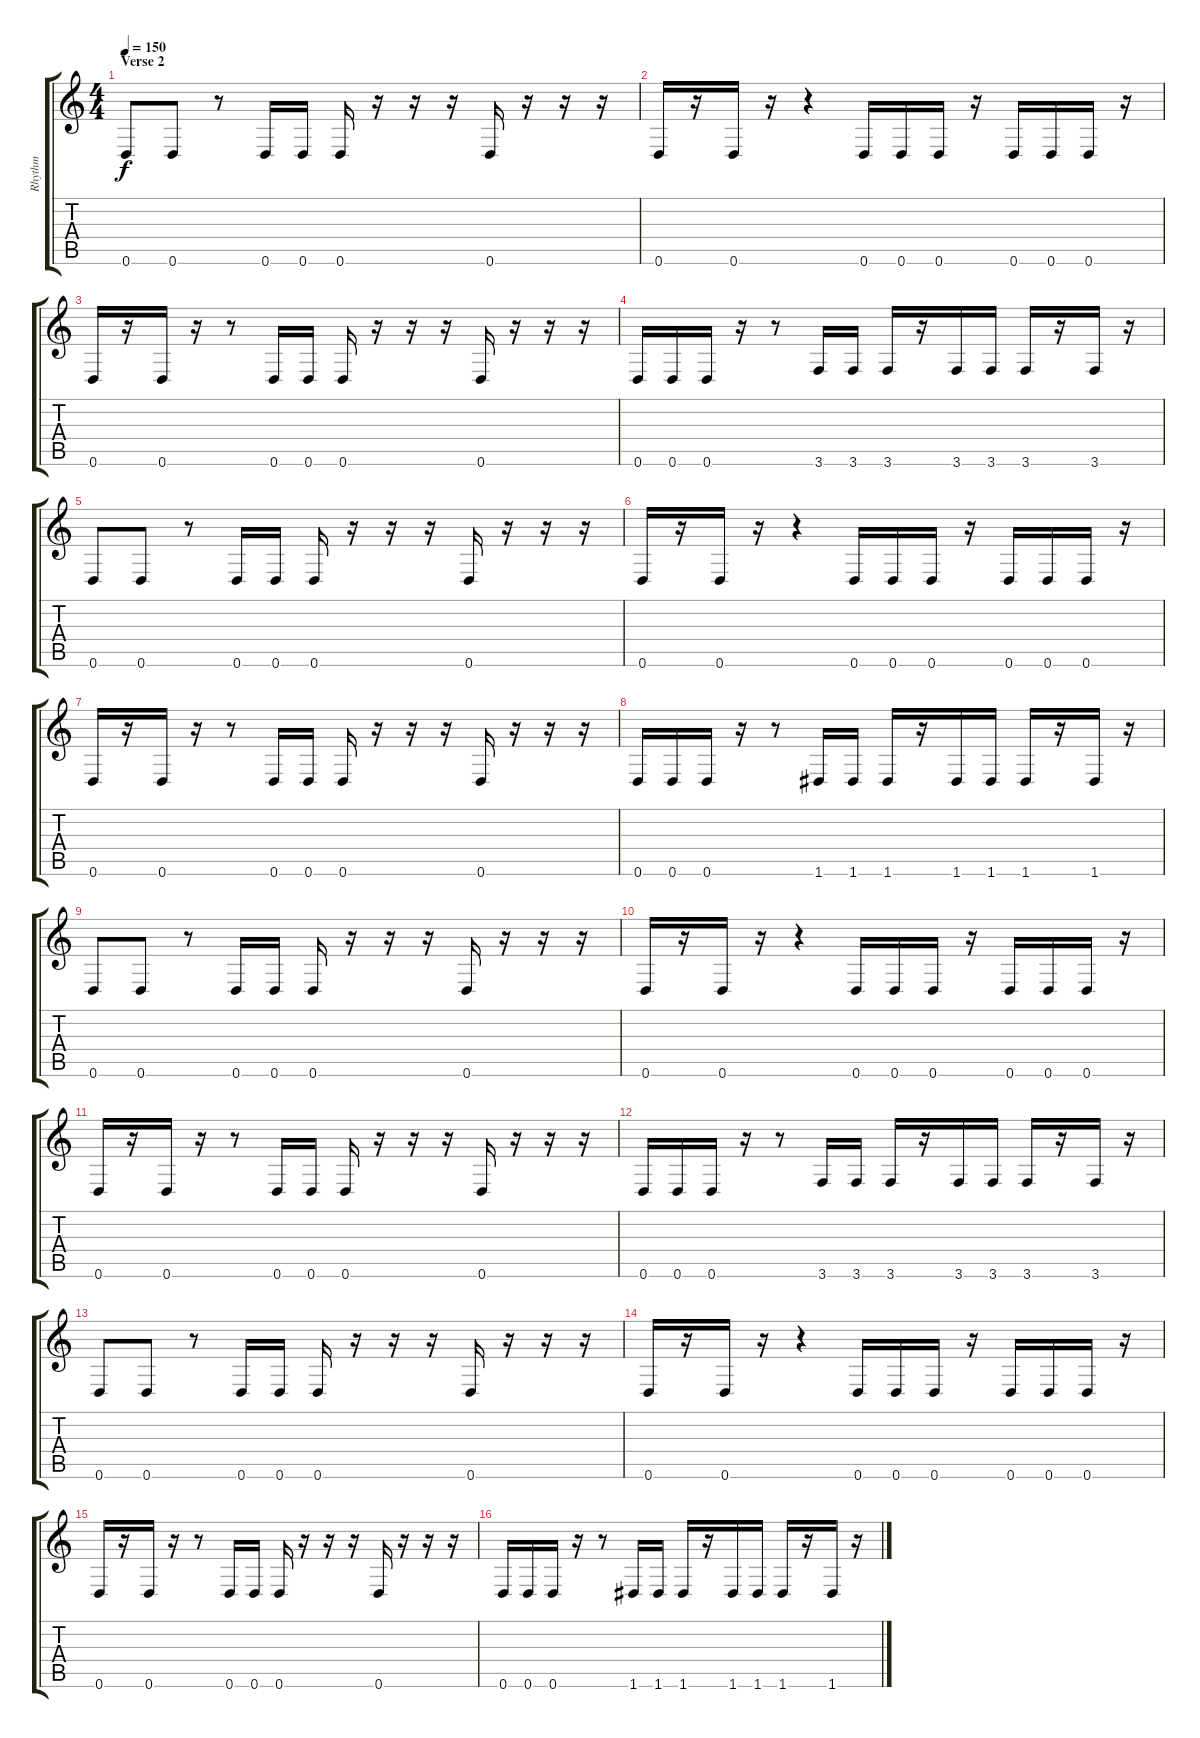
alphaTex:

\track ("Rhythm" "Rhythm") {instrument distortionguitar}
\staff {score tabs}
\tuning (D4 A3 F3 C3 G2 D2) {hide}
\ts (4 4)
\section ("" "Verse 2")
\tempo 150
\clef g2
\ks c
0.6.8{dy f} 0.6.8 r.8 0.6.16 0.6.16 0.6.16 r.16 r.16 r.16 0.6.16 r.16 r.16 r.16 |
0.6.16 r.16 0.6.16 r.16 r.4 0.6.16 0.6.16 0.6.16 r.16 0.6.16 0.6.16 0.6.16 r.16 |
0.6.16 r.16 0.6.16 r.16 r.8 0.6.16 0.6.16 0.6.16 r.16 r.16 r.16 0.6.16 r.16 r.16 r.16 |
0.6.16 0.6.16 0.6.16 r.16 r.8 3.6.16 3.6.16 3.6.16 r.16 3.6.16 3.6.16 3.6.16 r.16 3.6.16 r.16 |
0.6.8 0.6.8 r.8 0.6.16 0.6.16 0.6.16 r.16 r.16 r.16 0.6.16 r.16 r.16 r.16 |
0.6.16 r.16 0.6.16 r.16 r.4 0.6.16 0.6.16 0.6.16 r.16 0.6.16 0.6.16 0.6.16 r.16 |
0.6.16 r.16 0.6.16 r.16 r.8 0.6.16 0.6.16 0.6.16 r.16 r.16 r.16 0.6.16 r.16 r.16 r.16 |
0.6.16 0.6.16 0.6.16 r.16 r.8 1.6.16 1.6.16 1.6.16 r.16 1.6.16 1.6.16 1.6.16 r.16 1.6.16 r.16 |
0.6.8 0.6.8 r.8 0.6.16 0.6.16 0.6.16 r.16 r.16 r.16 0.6.16 r.16 r.16 r.16 |
0.6.16 r.16 0.6.16 r.16 r.4 0.6.16 0.6.16 0.6.16 r.16 0.6.16 0.6.16 0.6.16 r.16 |
0.6.16 r.16 0.6.16 r.16 r.8 0.6.16 0.6.16 0.6.16 r.16 r.16 r.16 0.6.16 r.16 r.16 r.16 |
0.6.16 0.6.16 0.6.16 r.16 r.8 3.6.16 3.6.16 3.6.16 r.16 3.6.16 3.6.16 3.6.16 r.16 3.6.16 r.16 |
0.6.8 0.6.8 r.8 0.6.16 0.6.16 0.6.16 r.16 r.16 r.16 0.6.16 r.16 r.16 r.16 |
0.6.16 r.16 0.6.16 r.16 r.4 0.6.16 0.6.16 0.6.16 r.16 0.6.16 0.6.16 0.6.16 r.16 |
0.6.16 r.16 0.6.16 r.16 r.8 0.6.16 0.6.16 0.6.16 r.16 r.16 r.16 0.6.16 r.16 r.16 r.16 |
0.6.16 0.6.16 0.6.16 r.16 r.8 1.6.16 1.6.16 1.6.16 r.16 1.6.16 1.6.16 1.6.16 r.16 1.6.16 r.16
